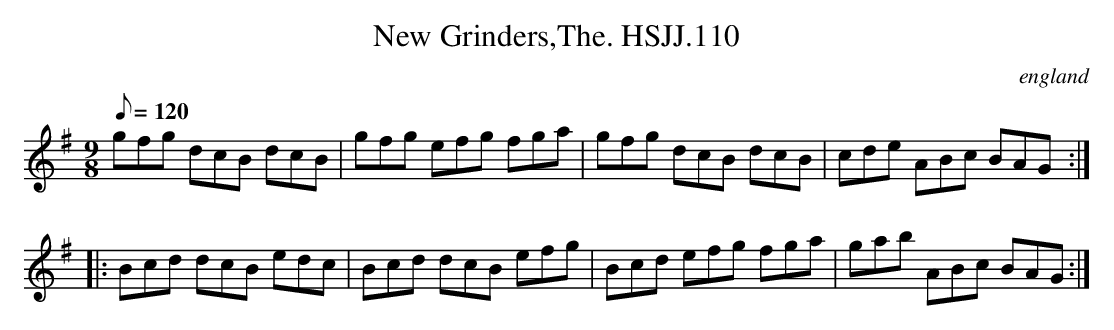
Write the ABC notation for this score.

X:1
T:New Grinders,The. HSJJ.110
O:england
M:9/8
L:1/8
Q:120
K:G
gfg dcB dcB|gfg efg fga|gfg dcB dcB|cde ABc BAG:|
|:Bcd dcB edc|Bcd dcB efg|Bcd efg fga|gab ABc BAG:|]
